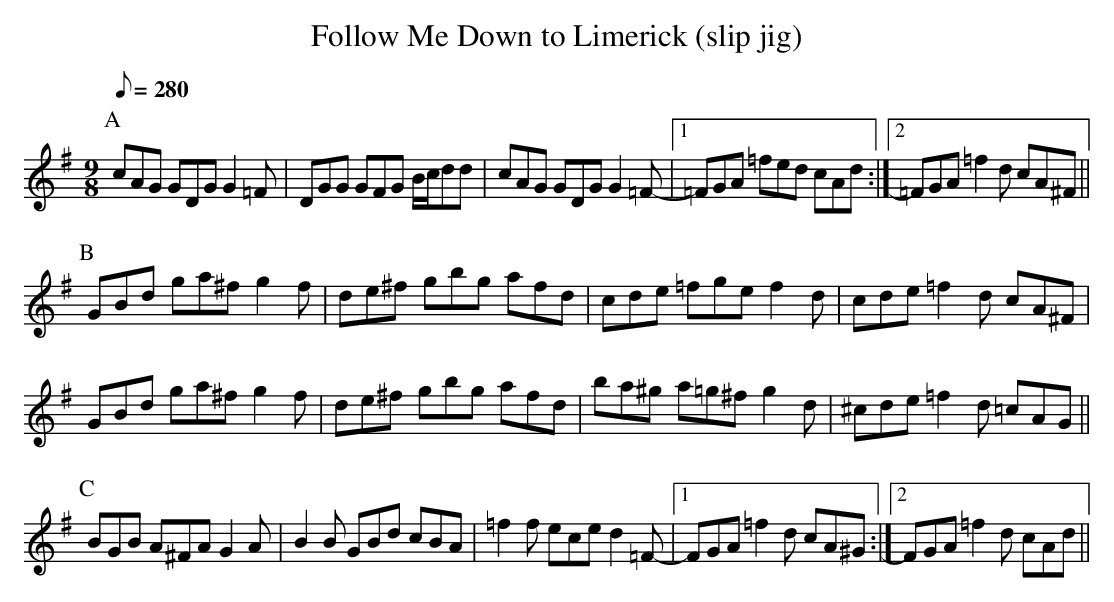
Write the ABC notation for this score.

X:1
T:Follow Me Down to Limerick (slip jig) % nf<bb
L:1/8
M:9/8
Q:280
K:G major
P:A
cAG GDG G2=F|DGG GFG B/c/dd|cAG GDG G2=F-|1 =FGA =fed cAd:|\
[2 =FGA =f2d cA^F||
P:B
GBd ga^f g2f|de^f gbg afd|cde =fge f2d|cde =f2d cA^F|
GBd ga^f g2f|de^f gbg afd|ba^g a=g^f g2d|^cde =f2d =cAG||
P:C
BGB A^FA G2A|B2B GBd cBA|=f2f ece d2=F-|1 FGA =f2d cA^G:|\
[2 FGA =f2d cAd||
